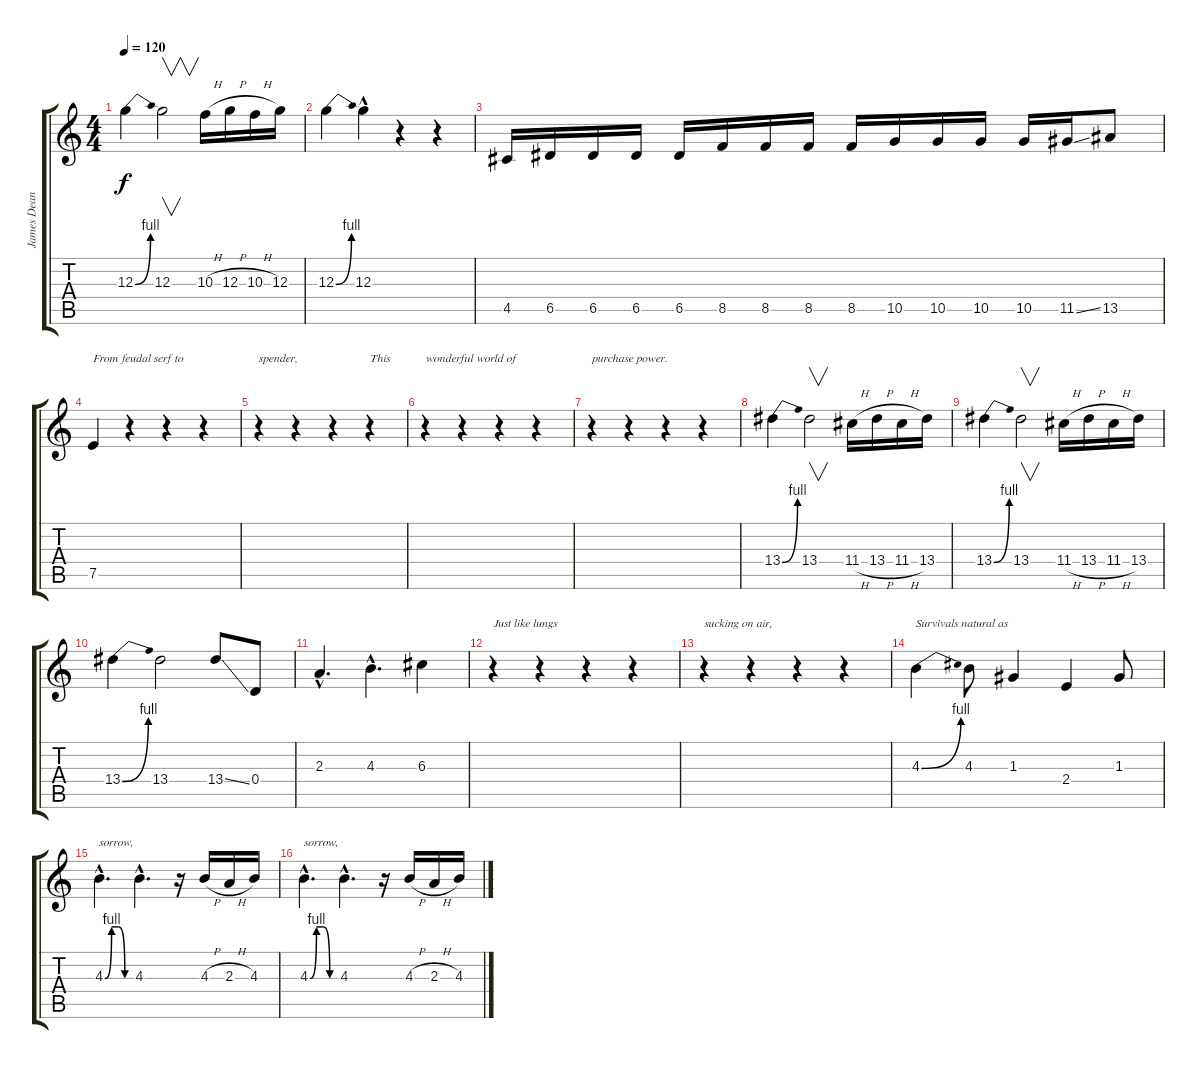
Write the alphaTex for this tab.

\track ("James Dean Bradfield" "James Dean") {instrument overdrivenguitar}
\staff {score tabs}
\tuning (E4 B3 G3 D3 A2 E2) {hide}
\ts (4 4)
\tempo 120
\clef g2
\ks c
12.3{be (bend 0 0 60 4)}.4{dy f} 12.3.2{v} 10.3{h}.16 12.3{h}.16 10.3{h}.16 12.3.16 |
12.3{be (bend 0 0 60 4)}.4 12.3{hac}.4 r.4 r.4 |
4.5.16 6.5.16 6.5.16 6.5.16 6.5.16 8.5.16 8.5.16 8.5.16 8.5.16 10.5.16 10.5.16 10.5.16 10.5.16 11.5{ss}.16 13.5.8 |
7.5.4{txt "From feudal serf to"} r.4 r.4 r.4 |
r.4{txt "spender,"} r.4 r.4 r.4{txt "This"} |
r.4{txt "wonderful world of"} r.4 r.4 r.4 |
r.4{txt "purchase power."} r.4 r.4 r.4 |
13.4{be (bend 0 0 60 4)}.4 13.4.2{v} 11.4{h}.16 13.4{h}.16 11.4{h}.16 13.4.16 |
13.4{be (bend 0 0 60 4)}.4 13.4.2{v} 11.4{h}.16 13.4{h}.16 11.4{h}.16 13.4.16 |
13.4{be (bend 0 0 60 4)}.4 13.4.2 13.4{ss}.8 0.4.8 |
2.3{hac}.4{d} 4.3{hac}.4{d} 6.3.4 |
r.4{txt "Just like lungs"} r.4 r.4 r.4 |
r.4{txt "sucking on air,"} r.4 r.4 r.4 |
4.3{be (bend 0 0 60 4)}.4{txt "Survivals natural as"} 4.3.8 1.3.4 2.4.4 1.3.8 |
4.3{be (custom 0 0 15 4 30 4 45 0 60 0) hac}.4{d txt "sorrow,"} 4.3{hac}.4{d} r.16 4.3{h}.16 2.3{h}.16 4.3.16 |
4.3{be (custom 0 0 15 4 30 4 45 0 60 0) hac}.4{d txt "sorrow,"} 4.3{hac}.4{d} r.16 4.3{h}.16 2.3{h}.16 4.3.16
